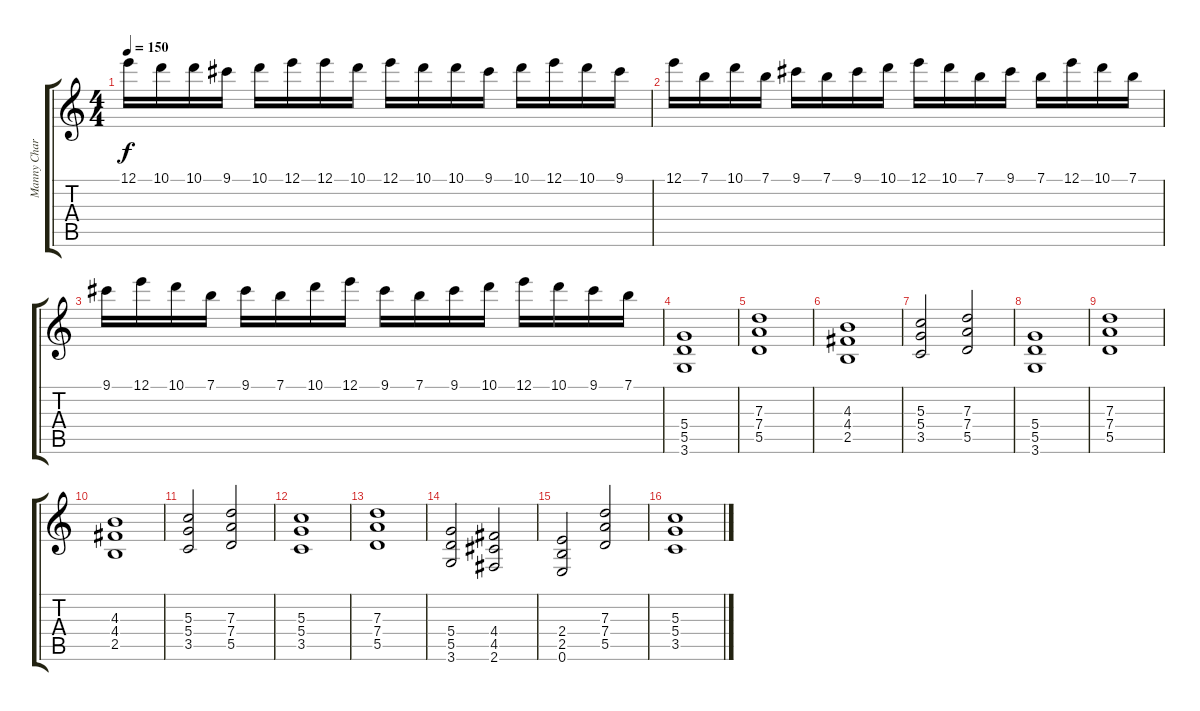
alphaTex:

\track ("Manny Charlton (rhythm guitar)" "Manny Char") {instrument overdrivenguitar}
\staff {score tabs}
\tuning (E4 B3 G3 D3 A2 E2) {hide}
\ts (4 4)
\tempo 150
\clef g2
\ks c
12.1.16{dy f} 10.1.16 10.1.16 9.1.16 10.1.16 12.1.16 12.1.16 10.1.16 12.1.16 10.1.16 10.1.16 9.1.16 10.1.16 12.1.16 10.1.16 9.1.16 |
12.1.16 7.1.16 10.1.16 7.1.16 9.1.16 7.1.16 9.1.16 10.1.16 12.1.16 10.1.16 7.1.16 9.1.16 7.1.16 12.1.16 10.1.16 7.1.16 |
9.1.16 12.1.16 10.1.16 7.1.16 9.1.16 7.1.16 10.1.16 12.1.16 9.1.16 7.1.16 9.1.16 10.1.16 12.1.16 10.1.16 9.1.16 7.1.16 |
(5.4 5.5 3.6).1{volume 8} |
(7.3 7.4 5.5).1 |
(4.3 4.4 2.5).1 |
(5.3 5.4 3.5).2 (7.3 7.4 5.5).2 |
(5.4 5.5 3.6).1 |
(7.3 7.4 5.5).1 |
(4.3 4.4 2.5).1 |
(5.3 5.4 3.5).2 (7.3 7.4 5.5).2 |
(5.3 5.4 3.5).1 |
(7.3 7.4 5.5).1 |
(5.4 5.5 3.6).2 (4.4 4.5 2.6).2 |
(2.4 2.5 0.6).2 (7.3 7.4 5.5).2 |
(5.3 5.4 3.5).1
